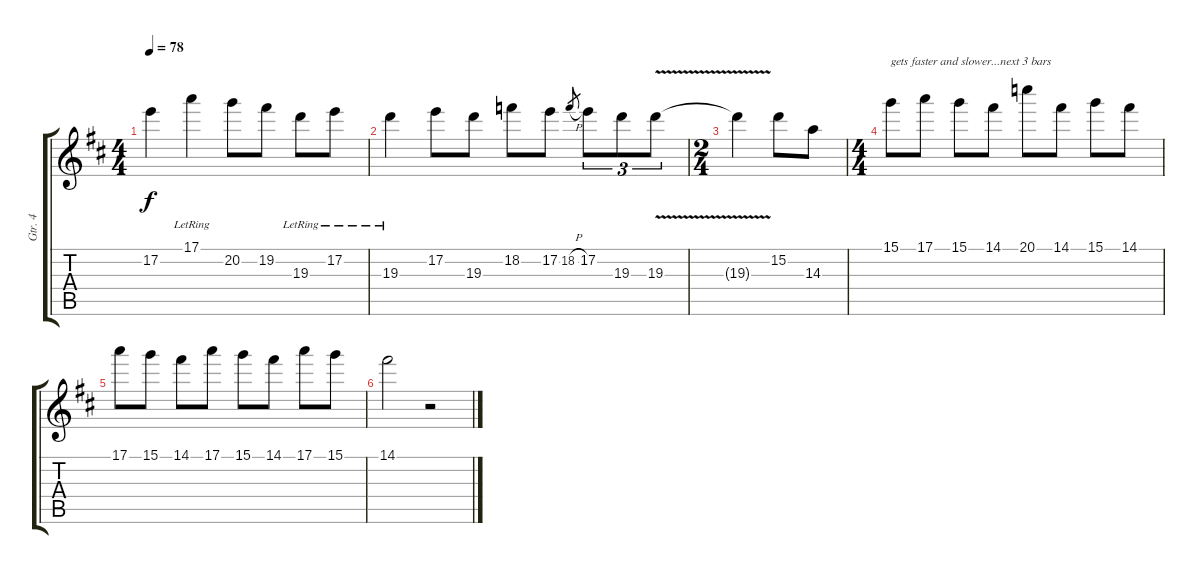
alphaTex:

\track ("Gtr. 4" "Gtr. 4") {instrument electricguitarjazz}
\staff {score tabs}
\tuning (E4 B3 G3 D3 A2 E2) {hide}
\ts (4 4)
\tempo 78
\clef g2
\ks d
17.2{t}.4{dy f} 17.1{lr}.4 20.2.8 19.2.8 19.3{lr}.8 17.2{lr}.8 |
19.3{lr}.4 17.2.8 19.3.8 18.2.8 17.2.8 18.2{h}.8{gr} 17.2.8{tu (3 2)} 19.3.8{tu (3 2)} 19.3{v}.8{tu (3 2)} |
\ts (2 4)
19.3{t}.4 15.2.8 14.3.8 |
\ts (4 4)
15.1.8{txt "gets faster and slower...next 3 bars"} 17.1.8 15.1.8 14.1.8 20.1.8 14.1.8 15.1.8 14.1.8 |
17.1.8 15.1.8 14.1.8 17.1.8 15.1.8 14.1.8 17.1.8 15.1.8 |
14.1.2 r.2
